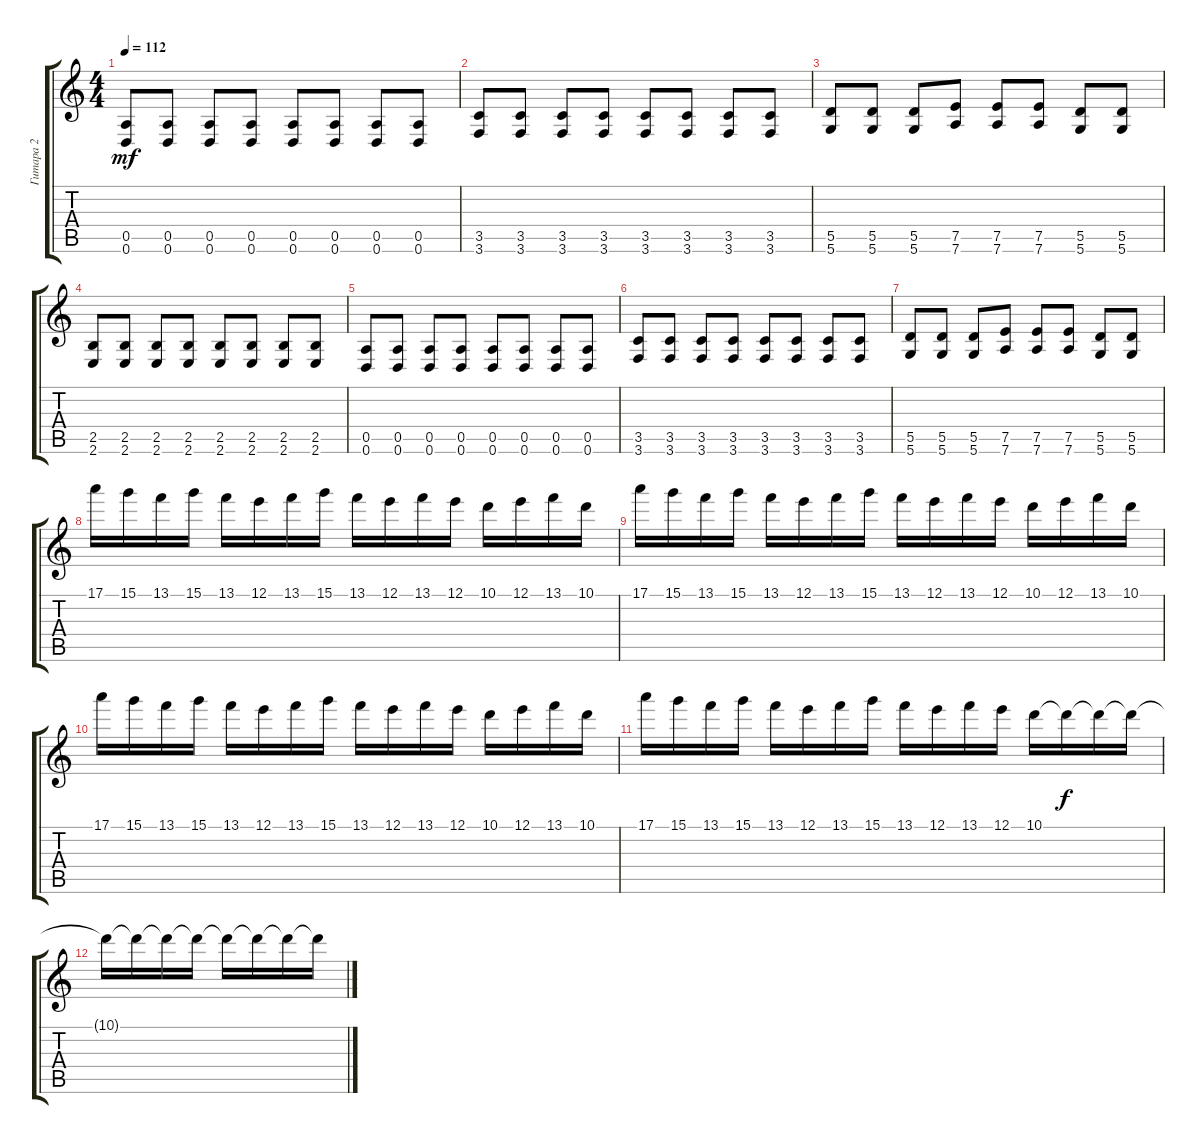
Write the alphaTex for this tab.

\track ("Гитара 2" "Гитара 2") {instrument distortionguitar}
\staff {score tabs}
\tuning (E4 B3 G3 D3 A2 D2) {hide}
\ts (4 4)
\tempo 112
\clef g2
\ks c
(0.5 0.6).8{dy mf} (0.5 0.6).8 (0.5 0.6).8 (0.5 0.6).8 (0.5 0.6).8 (0.5 0.6).8 (0.5 0.6).8 (0.5 0.6).8 |
(3.5 3.6).8 (3.5 3.6).8 (3.5 3.6).8 (3.5 3.6).8 (3.5 3.6).8 (3.5 3.6).8 (3.5 3.6).8 (3.5 3.6).8 |
(5.5 5.6).8 (5.5 5.6).8 (5.5 5.6).8 (7.5 7.6).8 (7.5 7.6).8 (7.5 7.6).8 (5.5 5.6).8 (5.5 5.6).8 |
(2.5 2.6).8 (2.5 2.6).8 (2.5 2.6).8 (2.5 2.6).8 (2.5 2.6).8 (2.5 2.6).8 (2.5 2.6).8 (2.5 2.6).8 |
(0.5 0.6).8 (0.5 0.6).8 (0.5 0.6).8 (0.5 0.6).8 (0.5 0.6).8 (0.5 0.6).8 (0.5 0.6).8 (0.5 0.6).8 |
(3.5 3.6).8 (3.5 3.6).8 (3.5 3.6).8 (3.5 3.6).8 (3.5 3.6).8 (3.5 3.6).8 (3.5 3.6).8 (3.5 3.6).8 |
(5.5 5.6).8 (5.5 5.6).8 (5.5 5.6).8 (7.5 7.6).8 (7.5 7.6).8 (7.5 7.6).8 (5.5 5.6).8 (5.5 5.6).8 |
17.1.16 15.1.16 13.1.16 15.1.16 13.1.16 12.1.16 13.1.16 15.1.16 13.1.16 12.1.16 13.1.16 12.1.16 10.1.16 12.1.16 13.1.16 10.1.16 |
17.1.16 15.1.16 13.1.16 15.1.16 13.1.16 12.1.16 13.1.16 15.1.16 13.1.16 12.1.16 13.1.16 12.1.16 10.1.16 12.1.16 13.1.16 10.1.16 |
17.1.16 15.1.16 13.1.16 15.1.16 13.1.16 12.1.16 13.1.16 15.1.16 13.1.16 12.1.16 13.1.16 12.1.16 10.1.16 12.1.16 13.1.16 10.1.16 |
17.1.16 15.1.16 13.1.16 15.1.16 13.1.16 12.1.16 13.1.16 15.1.16 13.1.16 12.1.16 13.1.16 12.1.16 10.1.16 10.1{t}.16{dy f} 10.1{t}.16 10.1{t}.16 |
10.1{t}.16 10.1{t}.16 10.1{t}.16 10.1{t}.16 10.1{t}.16 10.1{t}.16 10.1{t}.16 10.1{t}.16
